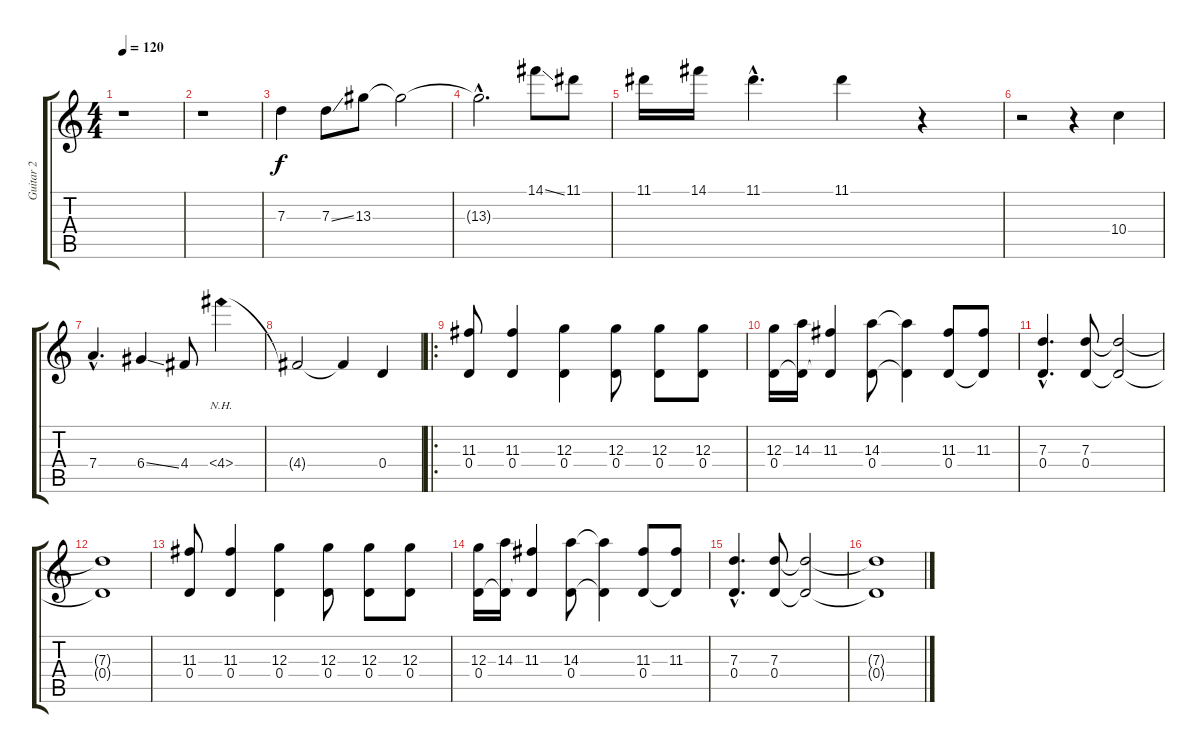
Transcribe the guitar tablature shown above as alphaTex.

\track ("Guitar 2" "Guitar 2") {instrument overdrivenguitar}
\staff {score tabs}
\tuning (E4 B3 G3 D3 A2 D2) {hide}
\ts (4 4)
\tempo 120
\clef g2
\ks c
r.1{dy f instrument overdrivenguitar} |
r.1 |
7.3.4 7.3{ss}.8 13.3.8 13.3{t}.2 |
13.3{hac t}.2{d} 14.1{ss}.8 11.1.8 |
11.1.16 14.1.16 11.1{hac}.4{d} 11.1.4 r.4 |
r.2 r.4 10.4.4 |
7.4{hac}.4{d} 6.4{ss}.4 4.4.8 4.4{nh}.4 |
4.4{t}.2 4.4{t}.4 0.4.4 |
\ro
(11.3 0.4).8 (11.3 0.4).4 (12.3 0.4).4 (12.3 0.4).8 (12.3 0.4).8 (12.3 0.4).8 |
(12.3 0.4).16 (14.3 0.4{t}).16 (11.3 0.4{t}).4 (14.3 0.4).8 (14.3{t} 0.4{t}).4 (11.3 0.4).8 (11.3 0.4{t}).8 |
(7.3{hac} 0.4{hac}).4{d} (7.3 0.4).8 (7.3{t} 0.4{t}).2 |
(7.3{t} 0.4{t}).1 |
(11.3 0.4).8 (11.3 0.4).4 (12.3 0.4).4 (12.3 0.4).8 (12.3 0.4).8 (12.3 0.4).8 |
(12.3 0.4).16 (14.3 0.4{t}).16 (11.3 0.4{t}).4 (14.3 0.4).8 (14.3{t} 0.4{t}).4 (11.3 0.4).8 (11.3 0.4{t}).8 |
(7.3{hac} 0.4{hac}).4{d} (7.3 0.4).8 (7.3{t} 0.4{t}).2 |
(7.3{t} 0.4{t}).1
